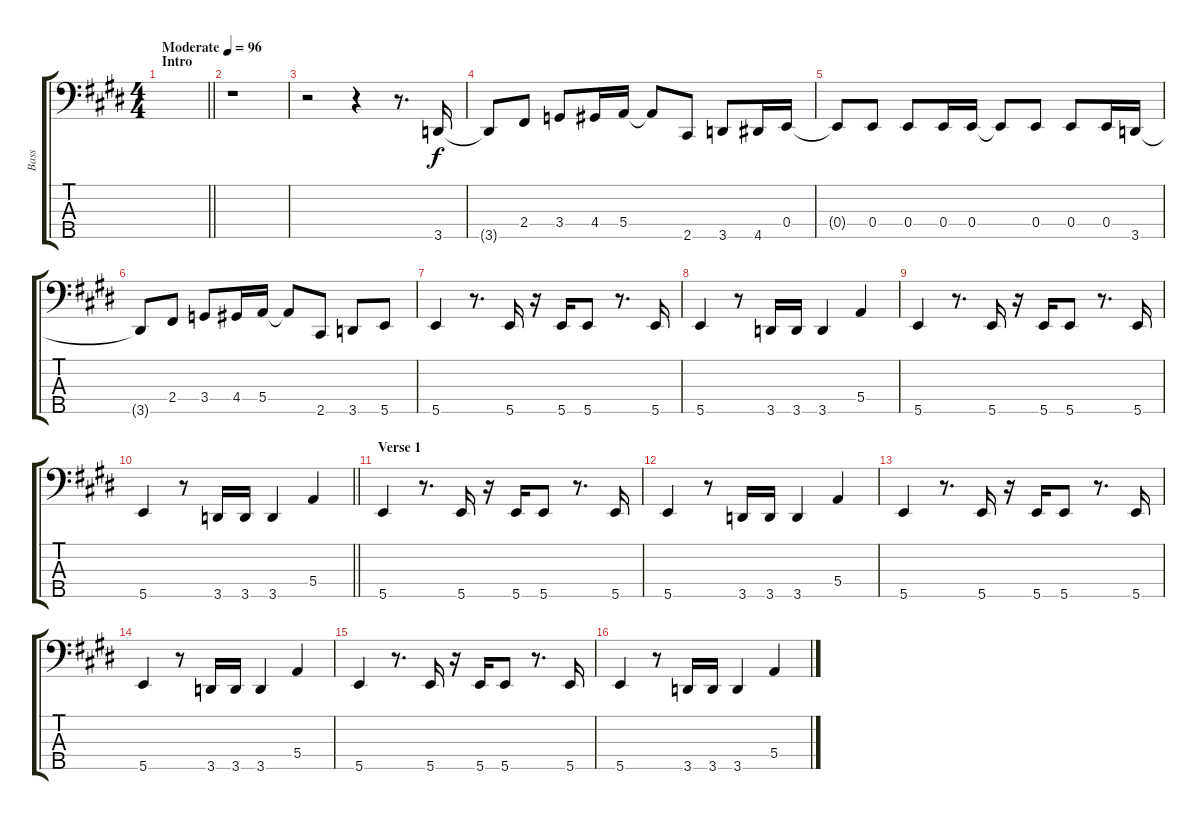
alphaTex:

\track ("Bass" "Bass") {instrument electricbassfinger}
\staff {score tabs}
\tuning (G2 D2 A1 E1 B0) {hide}
\ts (4 4)
\section ("" "Intro")
\tempo (96 "Moderate")
\clef f4
\barLineRight lightlight
\ks e
|
\ks c#minor
r.1 |
r.2 r.4 r.8{d} 3.5.16 |
3.5{t}.8 2.4.8 3.4.8 4.4.16 5.4.16 5.4{t}.8 2.5.8 3.5.8 4.5.16 0.4.16 |
0.4{t}.8 0.4.8 0.4.8 0.4.16 0.4.16 0.4{t}.8 0.4.8 0.4.8 0.4.16 3.5.16 |
3.5{t}.8 2.4.8 3.4.8 4.4.16 5.4.16 5.4{t}.8 2.5.8 3.5.8 5.5.8 |
5.5.4 r.8{d} 5.5.16 r.16 5.5.16 5.5.8 r.8{d} 5.5.16 |
5.5.4 r.8 3.5.16 3.5.16 3.5.4 5.4.4 |
5.5.4 r.8{d} 5.5.16 r.16 5.5.16 5.5.8 r.8{d} 5.5.16 |
\barLineRight lightlight
5.5.4 r.8 3.5.16 3.5.16 3.5.4 5.4.4 |
\section ("" "Verse 1")
5.5.4 r.8{d} 5.5.16 r.16 5.5.16 5.5.8 r.8{d} 5.5.16 |
5.5.4 r.8 3.5.16 3.5.16 3.5.4 5.4.4 |
5.5.4 r.8{d} 5.5.16 r.16 5.5.16 5.5.8 r.8{d} 5.5.16 |
5.5.4 r.8 3.5.16 3.5.16 3.5.4 5.4.4 |
5.5.4 r.8{d} 5.5.16 r.16 5.5.16 5.5.8 r.8{d} 5.5.16 |
5.5.4 r.8 3.5.16 3.5.16 3.5.4 5.4.4
